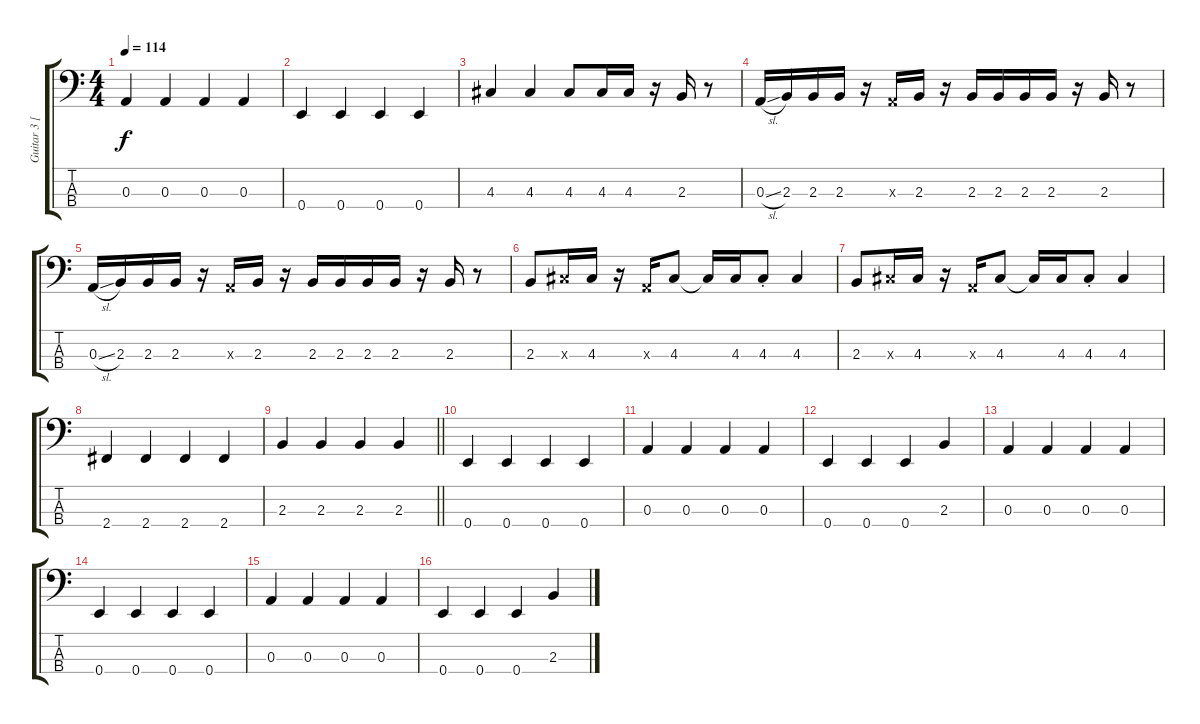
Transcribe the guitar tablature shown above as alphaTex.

\track ("Guitar 3 [Bass]" "Guitar 3 [") {instrument electricbassfinger}
\staff {score tabs}
\tuning (G2 D2 A1 E1) {hide}
\ts (4 4)
\tempo 114
\clef f4
\ks c
0.3.4{dy f} 0.3.4 0.3.4 0.3.4 |
0.4.4 0.4.4 0.4.4 0.4.4 |
4.3.4 4.3.4 4.3.8 4.3.16 4.3.16 r.16 2.3.16 r.8 |
0.3{sl}.16 2.3.16 2.3.16 2.3.16 r.16 0.3{x}.16 2.3.16 r.16 2.3.16 2.3.16 2.3.16 2.3.16 r.16 2.3.16 r.8 |
0.3{sl}.16 2.3.16 2.3.16 2.3.16 r.16 0.3{x}.16 2.3.16 r.16 2.3.16 2.3.16 2.3.16 2.3.16 r.16 2.3.16 r.8 |
2.3.8 4.3{x}.16 4.3.16 r.16 0.3{x}.16 4.3.8 4.3{t}.16 4.3.16 4.3{st}.8 4.3.4 |
2.3.8 4.3{x}.16 4.3.16 r.16 0.3{x}.16 4.3.8 4.3{t}.16 4.3.16 4.3{st}.8 4.3.4 |
2.4.4 2.4.4 2.4.4 2.4.4 |
\barLineRight lightlight
2.3.4 2.3.4 2.3.4 2.3.4 |
0.4.4 0.4.4 0.4.4 0.4.4 |
0.3.4 0.3.4 0.3.4 0.3.4 |
0.4.4 0.4.4 0.4.4 2.3.4 |
0.3.4 0.3.4 0.3.4 0.3.4 |
0.4.4 0.4.4 0.4.4 0.4.4 |
0.3.4 0.3.4 0.3.4 0.3.4 |
0.4.4 0.4.4 0.4.4 2.3.4
